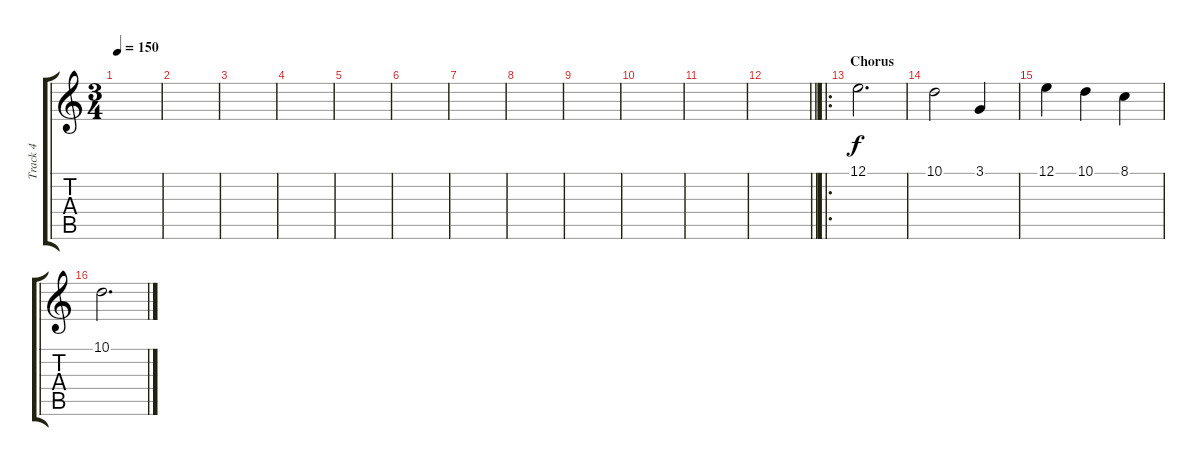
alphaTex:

\track ("Track 4" "Track 4") {instrument synthstrings2}
\staff {score tabs}
\tuning (E4 B3 G3 D3 A2 E2) {hide}
\ts (3 4)
\tempo 150
\clef g2
\ks c
|
|
|
|
|
|
|
|
|
|
|
\barLineRight lightlight
|
\ro
\section ("" "Chorus")
12.1.2{d} |
10.1.2 3.1.4 |
12.1.4 10.1.4 8.1.4 |
10.1.2{d}
